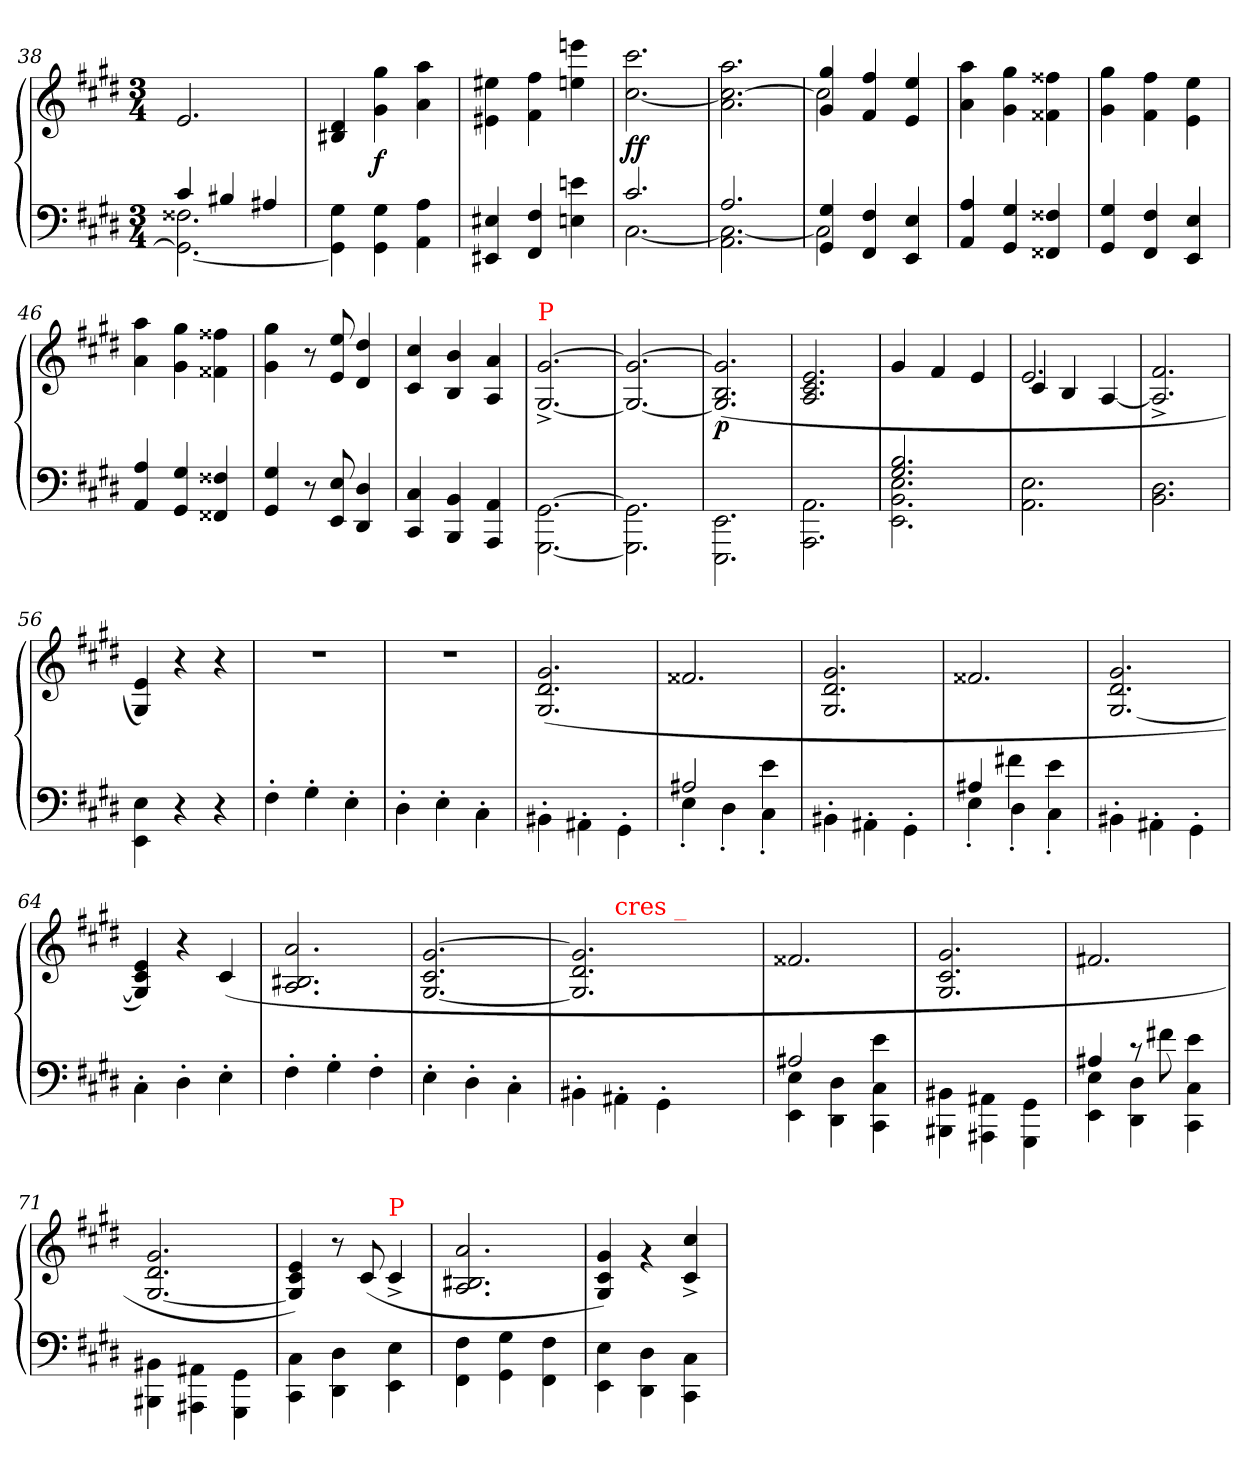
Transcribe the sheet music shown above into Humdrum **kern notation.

**kern	**kern	**dynam
*part1	*part1	*part1
*staff2	*staff1	*staff1/2
*clefF4	*clefG2	*
*k[f#c#g#d#]	*k[f#c#g#d#]	*
*c#:	*c#:	*
*M3/4	*M3/4	*
=38	=38	=38
*^	*	*
4c#	2.F##X 2.GG#_	2.e	.
4B#X	.	.	.
4A#X	.	.	.
*v	*v	*	*
=39	=39	=39
4G#\ 4GG#]\	4d# 4B#X	.
4G#\ 4GG#\	4gg# 4g#	f
4A 4AA	4aa 4a	.
=40	=40	=40
4E#X 4EE#X	4ee#X\ 4e#X\	.
4F# 4FF#	4ff# 4f#	.
4en 4En	4eeen 4een	.
=41	=41	=41
*^	*	*
2.c#/	[2.C#\	2.ccc# [2.cc#	ff
=42	=42	=42	=42
2.A/	2.C#_\ 2.AA\	2.aa 2.cc#_ 2.a	.
=43	=43	=43	=43
*	*	*^	*
4G# 4GG#	2C#]	4gg# 4g#	2cc#]	.
4F# 4FF#	.	4ff# 4f#	.	.
4E 4EE	4ryy	4ee 4e	4ryy	.
*v	*v	*	*	*
*	*v	*v	*
=44	=44	=44
4A/ 4AA/	4aa 4a	.
4G# 4GG#	4gg# 4g#	.
4F##X 4FF##X	4ff##X 4f##X	.
=45	=45	=45
4G# 4GG#	4gg# 4g#	.
4F# 4FF#	4ff# 4f#	.
4E 4EE	4ee\ 4e\	.
=46	=46	=46
4A/ 4AA/	4aa 4a	.
4G# 4GG#	4gg# 4g#	.
4F##X 4FF##X	4ff##X 4f##X	.
=47	=47	=47
4G# 4GG#	4gg# 4g#	.
8r	8r	.
8E 8EE	8ee 8e	.
4D# 4DD#	4dd# 4d#	.
=48	=48	=48
4C# 4CC#	4cc# 4c#	.
4BB 4BBB	4b 4B	.
4AA 4AAA	4a 4A	.
=49	=49	=49
!	!LO:TX:a:color=red:t=P	!
[2.GG#\ [2.GGG#\	[2.g#^</ [2.G#^</	.
=50	=50	=50
2.GG#]\ 2.GGG#]\	2.g#_/ 2.G#_/	.
=51	=51	=51
2.EE\ 2.EEE\	(>2.g#]/ 2.B/ 2.G#]/	p
=52	=52	=52
2.AA\ 2.AAA\	2.e/ 2.c#/ 2.A/	.
=53	=53	=53
*^	*	*
2.B 2.G#	2.E 2.BB 2.EE	4g#	.
.	.	4f#	.
.	.	4e	.
*v	*v	*	*
=54	=54	=54
*	*^	*
2.E\ 2.AA\	2.e	4c#/	.
.	.	4B/	.
.	.	[4A/	.
=55	=55	=55	=55
!	!LO:TX:a:color=red:t=P	!	!
*	*v	*v	*
2.D#\ 2.BB\	2.f#^</ 2.A]^</	.
=56	=56	=56
4E\ 4EE\	4e/ 4G#/)	.
4r	4r	.
4r	4r	.
=57	=57	=57
4F#'>	2.r	.
4G#'>	.	.
4E'>	.	.
=58	=58	=58
4D#'>	2.r	.
4E'>	.	.
4C#'>\	.	.
=59	=59	=59
4BB#X'<\	(>2.g#/ 2.d#/ 2.G#/	.
4AA#X'<\	.	.
4GG#'<\	.	.
=60	=60	=60
*^	*	*
2A#X	4E'<	2.f##X	.
.	4D#'<	.	.
4e\	4C#'<\	.	.
*v	*v	*	*
=61	=61	=61
4BB#X'<\	2.g#/ 2.d#/ 2.G#/	.
4AA#X'<\	.	.
4GG#'<\	.	.
=62	=62	=62
*^	*	*
4A#X/	4E'<	2.f##X	.
4f#X\	4D#'<	.	.
4e\	4C#'<\	.	.
*v	*v	*	*
=63	=63	=63
4BB#X'<\	2.g#/ 2.d#/ [2.G#/	.
4AA#X'<\	.	.
4GG#'<\	.	.
=64	=64	=64
4C#'<\	4e/ 4c#/ 4G#]/)	.
4D#'<	4r	.
4E'<\	(>4c#	.
=65	=65	=65
4F#'<\	2.a/ 2.B#X/ 2.A/	.
4G#'<\	.	.
4F#'<\	.	.
=66	=66	=66
4E'<\	[2.g#/ 2.c#/ [2.G#/	.
4D#'<\	.	.
4C#'<\	.	.
=67	=67	=67
*	*^	*
4BB#X'<\	2.g#]/ 2.d#/ 2.G#]/	4ryy	.
!	!	!LO:TX:a:color=red:t=cres _	!
4AA#X'<\	.	1ryy	.
4GG#'<\	.	.	.
2ryy	2ryy	.	.
*	*v	*v	*
=68	=68	=68
*^	*	*
2A#X	4E 4EE	2.f##X	.
.	4D# 4DD#	.	.
4e\	4C#\ 4CC#\	.	.
*v	*v	*	*
=69	=69	=69
4BB#X\ 4BBB#X\	2.g#/ 2.c#/ 2.G#/	.
4AA#X\ 4AAA#X\	.	.
4GG#\ 4GGG#\	.	.
=70	=70	=70
*^	*	*
4A#X	4E 4EE	2.f#X	.
8rc	4D# 4DD#	.	.
8f#X\	.	.	.
4e\	4C#\ 4CC#\	.	.
*v	*v	*	*
=71	=71	=71
4BB#X\ 4BBB#X\	2.g#/ 2.d#/ [2.G#/	.
4AA#X\ 4AAA#\	.	.
4GG#\ 4GGG#\	.	.
=72	=72	=72
4C#\ 4CC#\	4e/ 4c#/ 4G#]/)	.
4D#\ 4DD#\	8r	.
.	(>8c#	.
!	!LO:TX:a:color=red:t=P	!
4E\ 4EE\	4c#^<	.
=73	=73	=73
4F#\ 4FF#\	2.a/ 2.B#X/ 2.A/	.
4G#\ 4GG#\	.	.
4F#\ 4FF#\	.	.
=74	=74	=74
4E\ 4EE\	4g#/ 4c#/ 4G#/)	.
4D#\ 4DD#\	4rg	.
4C#\ 4CC#\	4cc#^< 4c#^<	.
=	=	=
*-	*-	*-
